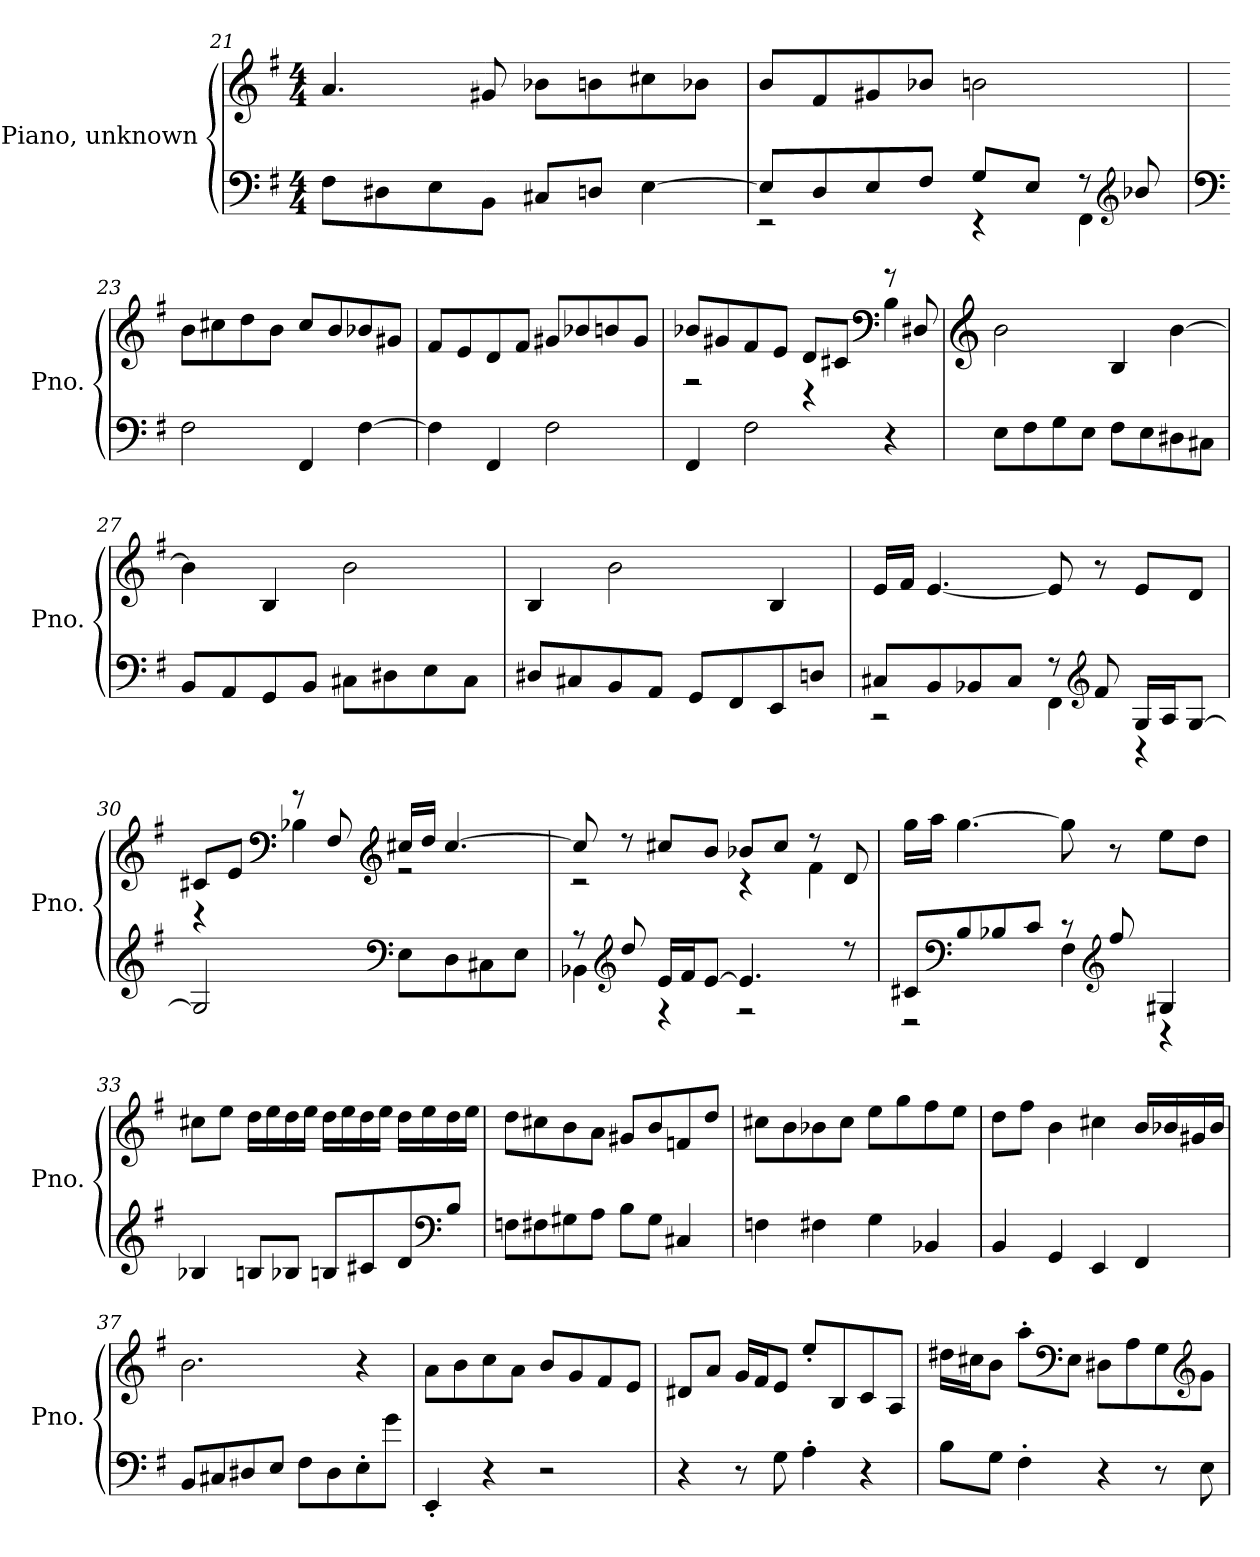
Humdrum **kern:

**kern	**kern
*part1	*part1
*staff2	*staff1
*I"Piano, unknown	*
*I'Pno.	*
*clefF4	*clefG2
*k[f#]	*k[f#]
*M4/4	*M4/4
=21	=21
8F#\L	4.a/
8D#X\	.
8E\	.
8BB\J	8g#X/
8C#X/L	8b-X\L
8Dn/J	8bn\
[4E\	8cc#X\
.	8b-X\J
!!LO:LB:g=z
=22	=22
*^	*
8E/L]	2r	8b/L
8D/	.	8f#/
8E/	.	8g#X/
8F#/J	.	8b-X/J
8G/L	4r	2bn\
8E/J	.	.
8r	4FF#\	.
*clefG2	*	*
8b-X/	.	.
*v	*v	*
=23	=23
*clefF4	*
2F#\	8b\L
.	8cc#X\
.	8dd\
.	8b\J
4FF#/	8cc#/L
.	8b/
[4F#\	8b-X/
.	8g#X/J
=24	=24
4F#\]	8f#/L
.	8e/
4FF#/	8d/
.	8f#/J
2F#\	8g#X/L
.	8b-X/
.	8bn/
.	8g#/J
!!LO:PB:g=z
=25	=25
*	*^
4FF#/	8b-X/L	2r
.	8g#X/	.
2F#\	8f#/	.
.	8e/J	.
.	8d/L	4r
.	8c#X/J	.
*	*clefF4	*
4r	8r	4B\
.	8D#X/	.
*	*v	*v
=26	=26
*	*clefG2
8E\L	2b\
8F#\	.
8G\	.
8E\J	.
8F#\L	4B/
8E\	.
8D#X\	[4b\
8C#X\J	.
=27	=27
8BB/L	4b\]
8AA/	.
8GG/	4B/
8BB/J	.
8C#X\L	2b\
8D#X\	.
8E\	.
8C#\J	.
!!LO:LB:g=z
=28	=28
8D#X/L	4B/
8C#X/	.
8BB/	2b\
8AA/J	.
8GG/L	.
8FF#/	.
8EE/	4B/
8Dn/J	.
=29	=29
*^	*
8C#X/L	2r	16e/LL
.	.	16f#/JJ
8BB/	.	[4.e/
8BB-X/	.	.
8C#/J	.	.
8r	4FF#\	8e/]
*clefG2	*	*
8f#/	.	8r
16G/LL	4r	8e/L
16A/J	.	.
[8G/J	.	8d/J
*v	*v	*
=30	=30
*	*^
2G/]	8c#X/L	4r
.	8e/J	.
*	*clefF4	*
.	8r	4B-X\
.	8F#/	.
*clefF4	*clefG2	*
8E\L	16cc#X/LL	2r
.	16dd/JJ	.
8D\	[4.cc#/	.
8C#X\	.	.
8E\J	.	.
!!LO:LB:g=z	!!
=31	=31	=31
*^	*	*
8r	4BB-X\	8cc#/]	2r
*clefG2	*	*	*
8dd/	.	8r	.
16e/LL	4r	8cc#X/L	.
16f#/J	.	.	.
[8e/J	.	8b/J	.
4.e/]	2r	8b-X/L	4r
.	.	8cc#/J	.
.	.	8r	4f#\
8r	.	8d/	.
*	*	*v	*v
=32	=32	=32
8c#X/L	2r	16gg\LL
.	.	16aa\JJ
*clefF4	*	*
8B/	.	[4.gg\
8B-X/	.	.
8c#/J	.	.
8r	4F#\	8gg\]
*clefG2	*	*
8ff#/	.	8r
4G#X/	4r	8ee\L
.	.	8dd\J
*v	*v	*
=33	=33
4B-X/	8cc#X\L
.	8ee\J
8Bn/L	16dd\LL
.	16ee\
8B-X/J	16dd\
.	16ee\JJ
8Bn/L	16dd\LL
.	16ee\
8c#X/	16dd\
.	16ee\JJ
8d/	16dd\LL
.	16ee\
*clefF4	*
8B/J	16dd\
.	16ee\JJ
!!LO:LB:g=z
=34	=34
8Fn\L	8dd\L
8F#X\	8cc#X\
8G#X\	8b\
8A\J	8a\J
8B\L	8g#X/L
8G#\J	8b/
4C#X/	8fn/
.	8dd/J
=35	=35
4Fn\	8cc#X\L
.	8b\
4F#X\	8b-X\
.	8cc#\J
4G\	8ee\L
.	8gg\
4BB-X/	8ff#\
.	8ee\J
=36	=36
4BB/	8dd\L
.	8ff#\J
4GG/	4b\
4EE/	4cc#X\
4FF#/	16b/LL
.	16b-X/
.	16g#X/
.	16b-/JJ
=37	=37
8BB/L	2.b\
8C#X/	.
8D#X/	.
8E/J	.
8F#\L	.
8D#\	.
8E'\	4r
8g\J	.
!!LO:LB:g=z
=38	=38
4EE'/	8a\L
.	8b\
4r	8cc\
.	8a\J
2r	8b/L
.	8g/
.	8f#/
.	8e/J
=39	=39
4r	8d#X/L
.	8a/J
8r	16g/LL
.	16f#/J
8G\	8e/J
4A'\	8ee'/L
.	8B/
4r	8c/
.	8A/J
=40	=40
8B\L	16dd#X\LL
.	16cc#X\J
8G\J	8b\J
4F#'\	8aa'\L
*	*clefF4
.	8E\J
4r	8D#X\L
.	8A\
8r	8G\
*	*clefG2
8E\	8g\J
=	=
*-	*-
